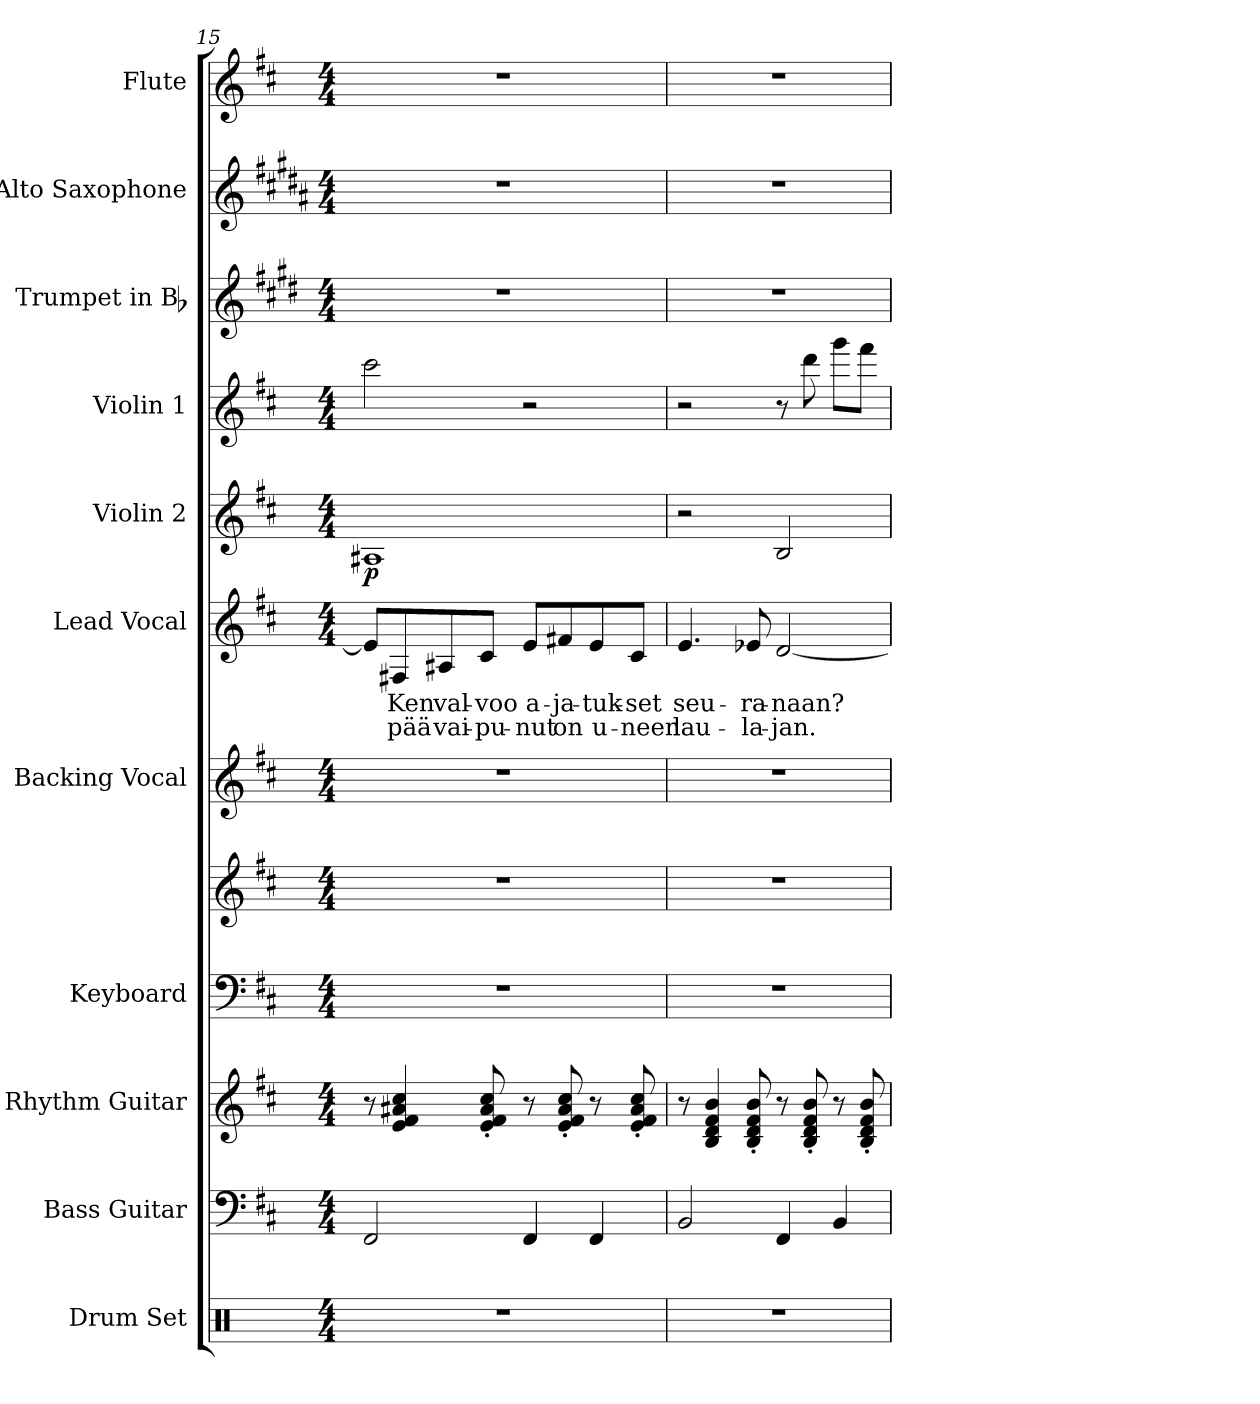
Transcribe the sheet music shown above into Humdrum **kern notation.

**kern	**kern	**kern	**kern	**kern	**kern	**kern	**text	**text	**kern	**dynam	**kern	**kern	**kern	**kern
*part11	*part10	*part9	*part8	*part8	*part7	*part6	*part6	*part6	*part5	*part5	*part4	*part3	*part2	*part1
*staff12	*staff11	*staff10	*staff9	*staff8	*staff7	*staff6	*staff6	*staff6	*staff5	*staff5	*staff4	*staff3	*staff2	*staff1
*I"Drum Set	*I"Bass Guitar	*I"Rhythm Guitar	*I"Keyboard	*	*I"Backing Vocal	*I"Lead Vocal	*	*	*I"Violin 2	*	*I"Violin 1	*I"Trumpet in Bb	*I"Alto Saxophone	*I"Flute
*I'Dr.	*I'Bass	*I'Rhy.	*I'Kbd.	*	*	*	*	*	*I'Vln. 2	*	*I'Vln. 1	*I'Tpt.	*I'Alto Sax.	*I'Fl.
*clefX	*clefF4	*clefG2	*clefF4	*clefG2	*clefG2	*clefG2	*	*	*clefG2	*	*clefG2	*clefG2	*clefG2	*clefG2
*	*ITrd7c12	*ITrd7c12	*	*	*	*	*	*	*	*	*	*ITrd1c2	*ITrd5c9	*
*k[]	*k[f#c#]	*k[f#c#]	*k[f#c#]	*k[f#c#]	*k[f#c#]	*k[f#c#]	*	*	*k[f#c#]	*	*k[f#c#]	*k[f#c#]	*k[f#c#]	*k[f#c#]
*C:	*b:	*b:	*b:	*b:	*b:	*b:	*	*	*b:	*	*b:	*b:	*b:	*b:
*M4/4	*M4/4	*M4/4	*M4/4	*M4/4	*M4/4	*M4/4	*	*	*M4/4	*	*M4/4	*M4/4	*M4/4	*M4/4
=15	=15	=15	=15	=15	=15	=15	=15	=15	=15	=15	=15	=15	=15	=15
1r	2FFF#i/	8r	1r	1r	1r	8ei/L]	.	.	1A#Xi	p	2ccc#i\	1r	1r	1r
!	!	!	!	!	!	!	!LO:LY:b:color=#000000	!LO:LY:b:color=#000000	!	!	!	!	!	!
.	.	4Ei/ 4F#i 4A#Xi 4c#i	.	.	.	8F#Xi/	Ken	pää	.	.	.	.	.	.
!	!	!	!	!	!	!	!LO:LY:b:color=#000000	!LO:LY:b:color=#000000	!	!	!	!	!	!
.	.	.	.	.	.	8A#Xi/	val-	vai-	.	.	.	.	.	.
!	!	!	!	!	!	!	!LO:LY:b:color=#000000	!LO:LY:b:color=#000000	!	!	!	!	!	!
.	.	8Ei/' 8F#i' 8A#i' 8c#i'	.	.	.	8c#i/J	-voo	-pu-	.	.	.	.	.	.
!	!	!	!	!	!	!	!LO:LY:b:color=#000000	!LO:LY:b:color=#000000	!	!	!	!	!	!
.	4FFF#i/	8r	.	.	.	8ei/L	a-	-nut	.	.	2r	.	.	.
!	!	!	!	!	!	!	!LO:LY:b:color=#000000	!LO:LY:b:color=#000000	!	!	!	!	!	!
.	.	8Ei/' 8F#i' 8A#i' 8c#i'	.	.	.	8f#Xi/	-ja-	on	.	.	.	.	.	.
!	!	!	!	!	!	!	!LO:LY:b:color=#000000	!LO:LY:b:color=#000000	!	!	!	!	!	!
.	4FFF#i/	8r	.	.	.	8ei/	-tuk-	u-	.	.	.	.	.	.
!	!	!	!	!	!	!	!LO:LY:b:color=#000000	!LO:LY:b:color=#000000	!	!	!	!	!	!
.	.	8Ei/' 8F#i' 8A#i' 8c#i'	.	.	.	8c#i/J	-set	-neen	.	.	.	.	.	.
!!LO:PB:g=z
=16	=16	=16	=16	=16	=16	=16	=16	=16	=16	=16	=16	=16	=16	=16
!	!	!	!	!	!	!	!LO:LY:b:color=#000000	!LO:LY:b:color=#000000	!	!	!	!	!	!
1r	2BBBi/	8r	1r	1r	1r	4.ei/	seu-	lau-	2r	.	2r	1r	1r	1r
.	.	4BBi/ 4Di 4F#i 4Bi	.	.	.	.	.	.	.	.	.	.	.	.
!	!	!	!	!	!	!	!LO:LY:b:color=#000000	!LO:LY:b:color=#000000	!	!	!	!	!	!
.	.	8BBi/' 8Di' 8F#i' 8Bi'	.	.	.	8e-Xi/	-ra-	-la-	.	.	.	.	.	.
!	!	!	!	!	!	!	!LO:LY:b:color=#000000	!LO:LY:b:color=#000000	!	!	!	!	!	!
.	4FFF#i/	8r	.	.	.	[<2di/	-naan?	-jan.	2Bi/	.	8r	.	.	.
.	.	8BBi/' 8Di' 8F#i' 8Bi'	.	.	.	.	.	.	.	.	8dddi\	.	.	.
.	4BBBi/	8r	.	.	.	.	.	.	.	.	8gggi\L	.	.	.
.	.	8BBi/' 8Di' 8F#i' 8Bi'	.	.	.	.	.	.	.	.	8fff#i\J	.	.	.
=	=	=	=	=	=	=	=	=	=	=	=	=	=	=
*-	*-	*-	*-	*-	*-	*-	*-	*-	*-	*-	*-	*-	*-	*-
